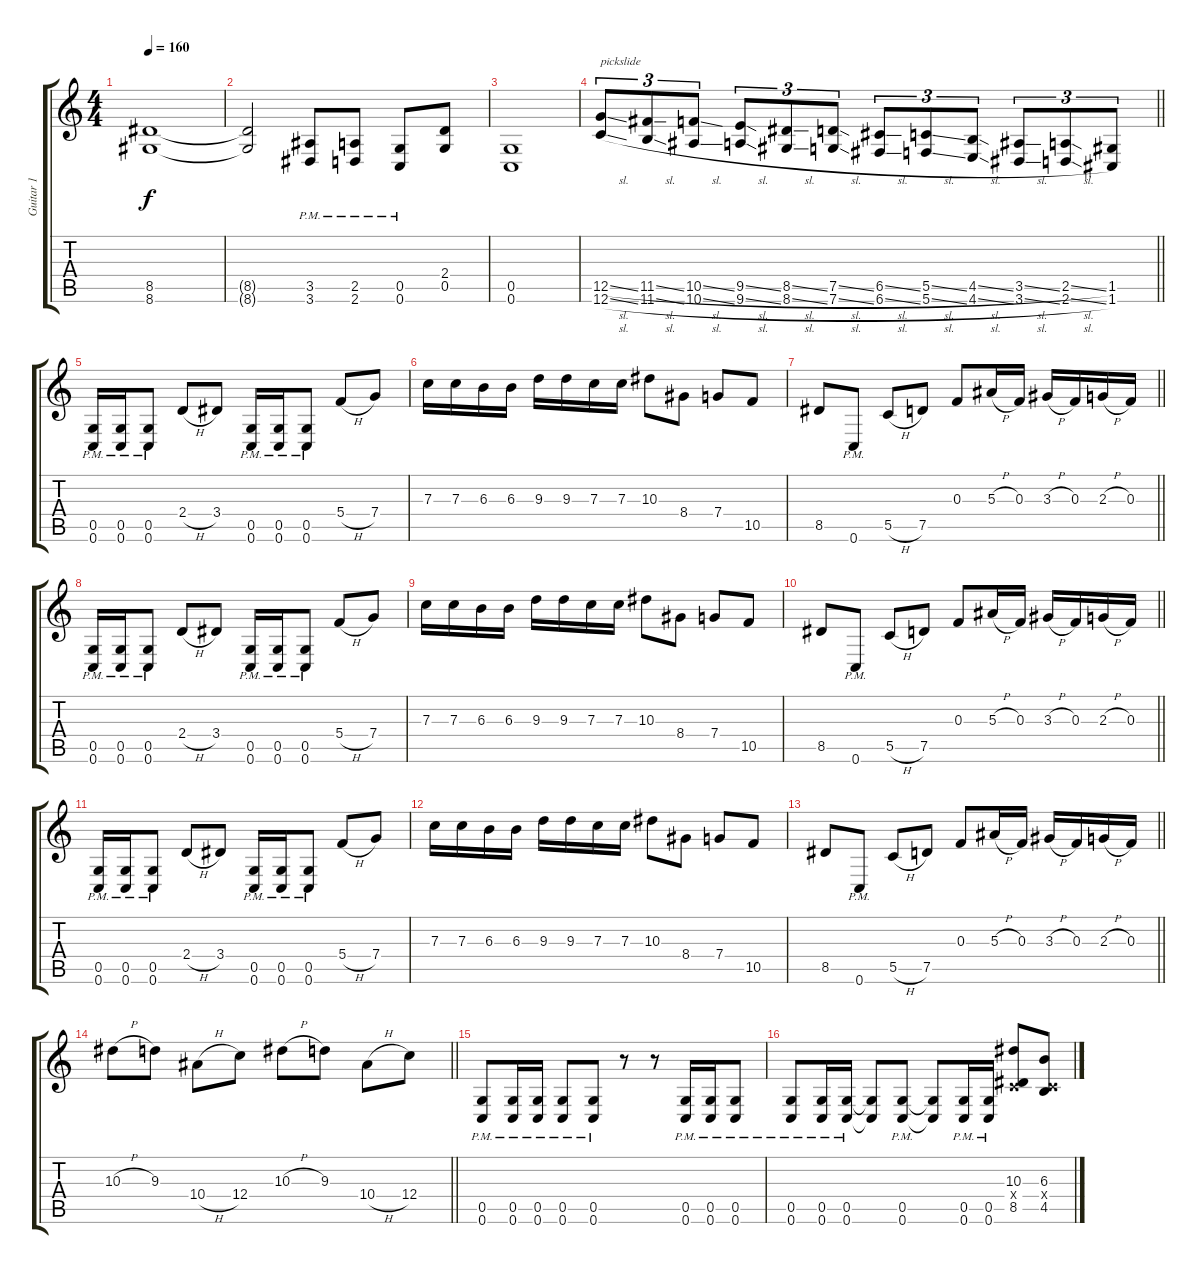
\track ("Guitar 1" "Guitar 1") {instrument distortionguitar}
\staff {score tabs}
\tuning (D4 A3 F3 C3 G2 C2) {hide}
\ts (4 4)
\tempo 160
\clef g2
\ks c
(8.5 8.6).1{dy f} |
(8.5{t} 8.6{t}).2 (3.5{pm} 3.6{pm}).8 (2.5{pm} 2.6{pm}).8 (0.5{pm} 0.6{pm}).8 (2.4 0.5).8 |
(0.5 0.6).1 |
\barLineRight lightlight
(12.5{sl} 12.6{sl}).8{tu (3 2) txt "pickslide"} (11.5{sl} 11.6{sl}).8{tu (3 2)} (10.5{sl} 10.6{sl}).8{tu (3 2)} (9.5{sl} 9.6{sl}).8{tu (3 2)} (8.5{sl} 8.6{sl}).8{tu (3 2)} (7.5{sl} 7.6{sl}).8{tu (3 2)} (6.5{sl} 6.6{sl}).8{tu (3 2)} (5.5{sl} 5.6{sl}).8{tu (3 2)} (4.5{sl} 4.6{sl}).8{tu (3 2)} (3.5{sl} 3.6{sl}).8{tu (3 2)} (2.5{sl} 2.6{sl}).8{tu (3 2)} (1.5 1.6).8{tu (3 2)} |
(0.5{pm} 0.6{pm}).16 (0.5{pm} 0.6{pm}).16 (0.5{pm} 0.6{pm}).8 2.4{h}.8 3.4.8 (0.5{pm} 0.6{pm}).16 (0.5{pm} 0.6{pm}).16 (0.5{pm} 0.6{pm}).8 5.4{h}.8 7.4.8 |
7.3.16 7.3.16 6.3.16 6.3.16 9.3.16 9.3.16 7.3.16 7.3.16 10.3.8 8.4.8 7.4.8 10.5.8 |
\barLineRight lightlight
8.5.8 0.6{pm}.8 5.5{h}.8 7.5.8 0.3.8 5.3{h}.16 0.3.16 3.3{h}.16 0.3.16 2.3{h}.16 0.3.16 |
(0.5{pm} 0.6{pm}).16 (0.5{pm} 0.6{pm}).16 (0.5{pm} 0.6{pm}).8 2.4{h}.8 3.4.8 (0.5{pm} 0.6{pm}).16 (0.5{pm} 0.6{pm}).16 (0.5{pm} 0.6{pm}).8 5.4{h}.8 7.4.8 |
7.3.16 7.3.16 6.3.16 6.3.16 9.3.16 9.3.16 7.3.16 7.3.16 10.3.8 8.4.8 7.4.8 10.5.8 |
\barLineRight lightlight
8.5.8 0.6{pm}.8 5.5{h}.8 7.5.8 0.3.8 5.3{h}.16 0.3.16 3.3{h}.16 0.3.16 2.3{h}.16 0.3.16 |
(0.5{pm} 0.6{pm}).16 (0.5{pm} 0.6{pm}).16 (0.5{pm} 0.6{pm}).8 2.4{h}.8 3.4.8 (0.5{pm} 0.6{pm}).16 (0.5{pm} 0.6{pm}).16 (0.5{pm} 0.6{pm}).8 5.4{h}.8 7.4.8 |
7.3.16 7.3.16 6.3.16 6.3.16 9.3.16 9.3.16 7.3.16 7.3.16 10.3.8 8.4.8 7.4.8 10.5.8 |
\barLineRight lightlight
8.5.8 0.6{pm}.8 5.5{h}.8 7.5.8 0.3.8 5.3{h}.16 0.3.16 3.3{h}.16 0.3.16 2.3{h}.16 0.3.16 |
\barLineRight lightlight
10.3{h}.8 9.3.8 10.4{h}.8 12.4.8 10.3{h}.8 9.3.8 10.4{h}.8 12.4.8 |
(0.5{pm} 0.6{pm}).8 (0.5{pm} 0.6{pm}).16 (0.5{pm} 0.6{pm}).16 (0.5{pm} 0.6{pm}).8 (0.5{pm} 0.6{pm}).8 r.8 r.8 (0.5{pm} 0.6{pm}).16 (0.5{pm} 0.6{pm}).16 (0.5{pm} 0.6{pm}).8 |
(0.5{pm} 0.6{pm}).8 (0.5{pm} 0.6{pm}).16 (0.5{pm} 0.6{pm}).16 (0.5{t} 0.6{t}).8 (0.5{pm} 0.6{pm}).8 (0.5{t} 0.6{t}).8 (0.5{pm} 0.6{pm}).16 (0.5{pm} 0.6{pm}).16 (10.3 0.4{x} 8.5).8 (6.3 0.4{x} 4.5).8
